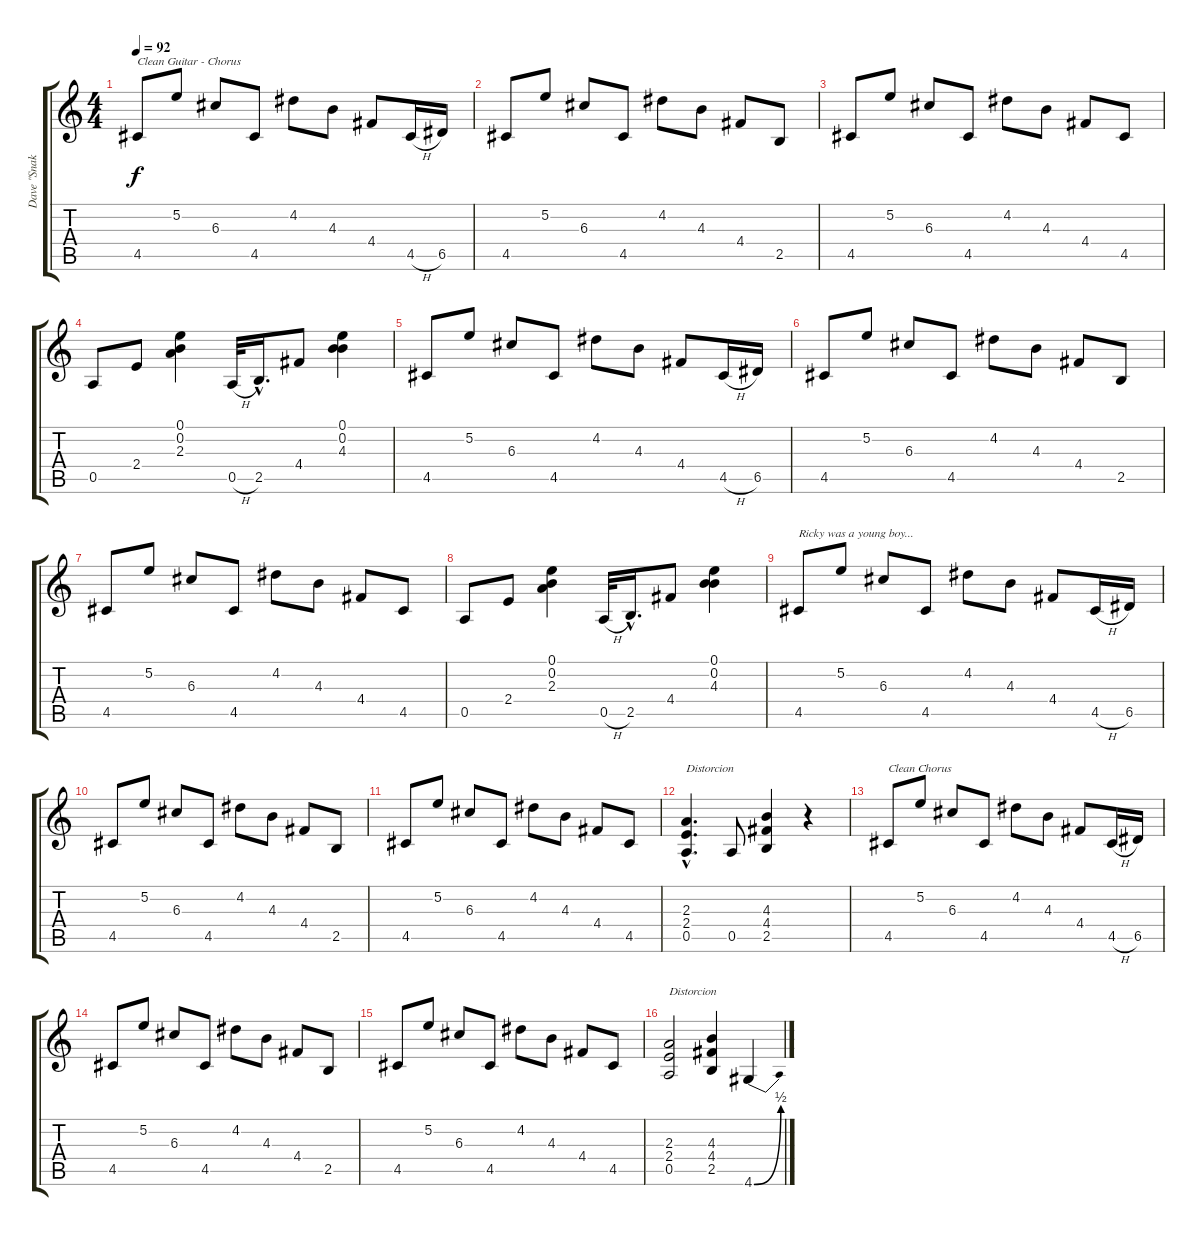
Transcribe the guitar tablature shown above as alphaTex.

\track ("Dave \"Snake\" Sabo" "Dave \"Snak") {instrument overdrivenguitar}
\staff {score tabs}
\tuning (E4 B3 G3 D3 A2 E2) {hide}
\ts (4 4)
\tempo 92
\clef g2
\ks c
4.5.8{txt "Clean Guitar - Chorus" dy f instrument electricguitarclean} 5.2.8 6.3.8 4.5.8 4.2.8 4.3.8 4.4.8 4.5{h}.16 6.5.16 |
4.5.8 5.2.8 6.3.8 4.5.8 4.2.8 4.3.8 4.4.8 2.5.8 |
4.5.8 5.2.8 6.3.8 4.5.8 4.2.8 4.3.8 4.4.8 4.5.8 |
0.5.8 2.4.8 (0.1 0.2 2.3).4 0.5{h}.32 2.5{hac}.16{d} 4.4.8 (0.1 0.2 4.3).4 |
4.5.8 5.2.8 6.3.8 4.5.8 4.2.8 4.3.8 4.4.8 4.5{h}.16 6.5.16 |
4.5.8 5.2.8 6.3.8 4.5.8 4.2.8 4.3.8 4.4.8 2.5.8 |
4.5.8 5.2.8 6.3.8 4.5.8 4.2.8 4.3.8 4.4.8 4.5.8 |
0.5.8 2.4.8 (0.1 0.2 2.3).4 0.5{h}.32 2.5{hac}.16{d} 4.4.8 (0.1 0.2 4.3).4 |
4.5.8{txt "Ricky was a young boy..."} 5.2.8 6.3.8 4.5.8 4.2.8 4.3.8 4.4.8 4.5{h}.16 6.5.16 |
4.5.8 5.2.8 6.3.8 4.5.8 4.2.8 4.3.8 4.4.8 2.5.8 |
4.5.8 5.2.8 6.3.8 4.5.8 4.2.8 4.3.8 4.4.8 4.5.8 |
(2.3{hac} 2.4{hac} 0.5{hac}).4{d txt "Distorcion" instrument overdrivenguitar} 0.5.8 (4.3 4.4 2.5).4 r.4 |
4.5.8{txt "Clean Chorus" instrument electricguitarclean} 5.2.8 6.3.8 4.5.8 4.2.8 4.3.8 4.4.8 4.5{h}.16 6.5.16 |
4.5.8 5.2.8 6.3.8 4.5.8 4.2.8 4.3.8 4.4.8 2.5.8 |
4.5.8 5.2.8 6.3.8 4.5.8 4.2.8 4.3.8 4.4.8 4.5.8 |
(2.3 2.4 0.5).2{txt "Distorcion" instrument overdrivenguitar} (4.3 4.4 2.5).4 4.6{be (bend 0 0 60 2)}.4
